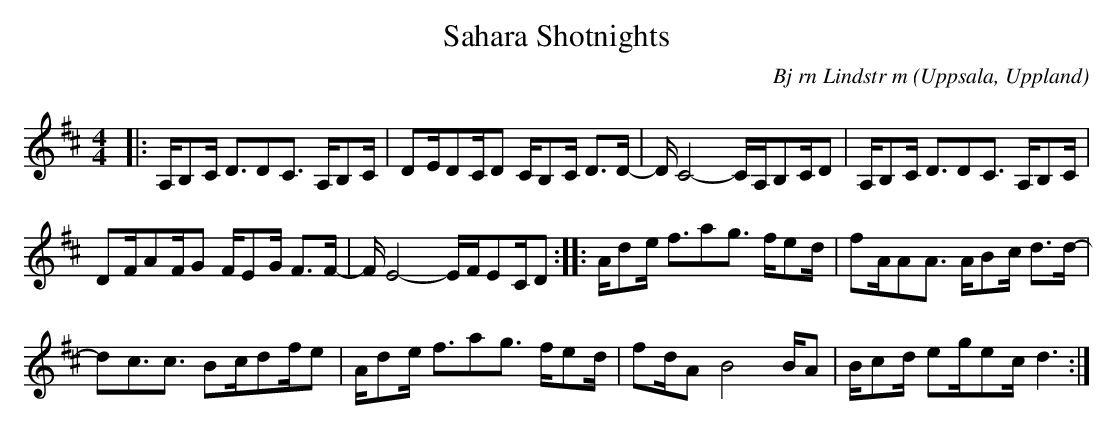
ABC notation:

X:1
T:Sahara Shotnights
C: Bj rn Lindstr m
O:Uppsala, Uppland
Tips! Notbilden ¢r f rf¢rlig f r den som inte ¢r atomfysiker eller jazzmusiker, lyssna p¡ MIDI-uppspelningen, l¡ten ¢r l¢tt.
M:4/4
L:1/16
K:D
|: A,B,2C D3D2C3 A,B,2C | D2ED2CD2 CB,2C D2>D2- | D C8- CA,B,2CD2 |A,B,2C D3D2C3 A,B,2C | %4
 D2FA2FG2 FE2G F2>F2- | F E8- EFE2CD2 :: Ad2e f3a2g3 fe2d |f2AA2A3 AB2c d2>d2- | %8
 d2c3c3 B2cd2fe2 | Ad2e f3a2g3 fe2d | f2dA2 B8 BA2 |Bc2d e2ge2c d6 :| %12
